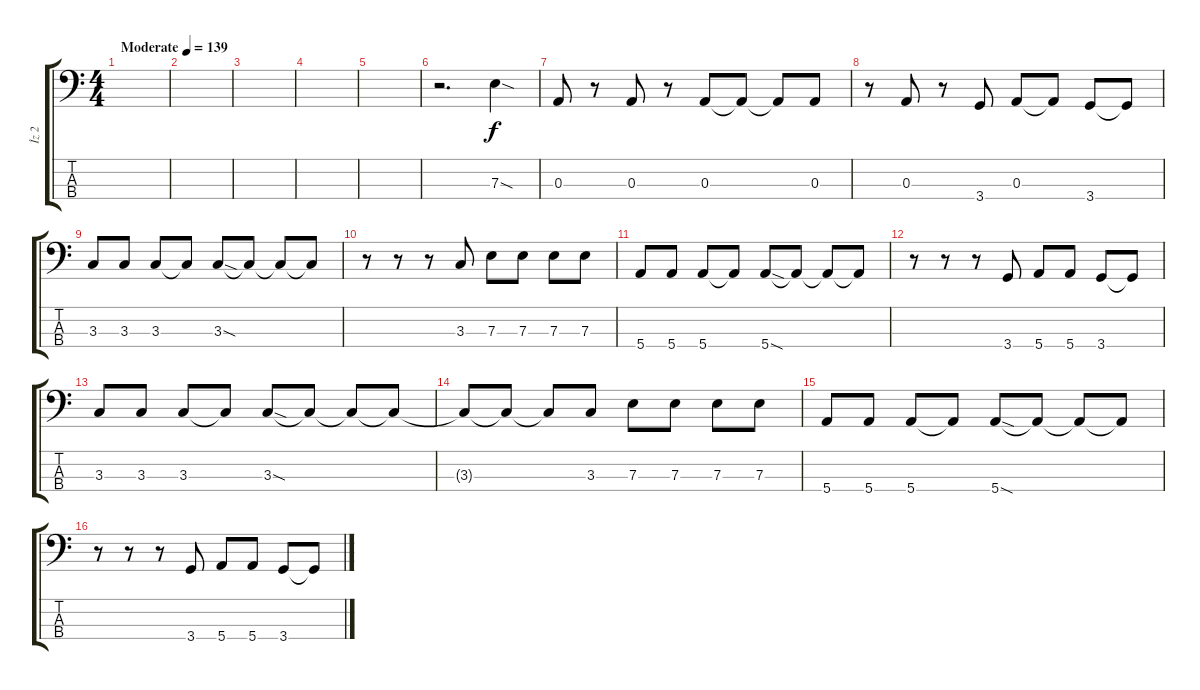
\track ("İz 2" "İz 2") {instrument electricbassfinger}
\staff {score tabs}
\tuning (G2 D2 A1 E1) {hide}
\ts (4 4)
\tempo (139 "Moderate")
\clef f4
\ks c
|
|
|
|
|
r.2{d} 7.3{sod}.4 |
0.3.8 r.8 0.3.8 r.8 0.3.8 0.3{t}.8 0.3{t}.8 0.3.8 |
r.8 0.3.8 r.8 3.4.8 0.3.8 0.3{t}.8 3.4.8 3.4{t}.8 |
3.3.8 3.3.8 3.3.8 3.3{t}.8 3.3{sod}.8 3.3{t}.8 3.3{t}.8 3.3{t}.8 |
r.8 r.8 r.8 3.3.8 7.3.8 7.3.8 7.3.8 7.3.8 |
5.4.8 5.4.8 5.4.8 5.4{t}.8 5.4{sod}.8 5.4{t}.8 5.4{t}.8 5.4{t}.8 |
r.8 r.8 r.8 3.4.8 5.4.8 5.4.8 3.4.8 3.4{t}.8 |
3.3.8 3.3.8 3.3.8 3.3{t}.8 3.3{sod}.8 3.3{t}.8 3.3{t}.8 3.3{t}.8 |
3.3{t}.8 3.3{t}.8 3.3{t}.8 3.3.8 7.3.8 7.3.8 7.3.8 7.3.8 |
5.4.8 5.4.8 5.4.8 5.4{t}.8 5.4{sod}.8 5.4{t}.8 5.4{t}.8 5.4{t}.8 |
r.8 r.8 r.8 3.4.8 5.4.8 5.4.8 3.4.8 3.4{t}.8
